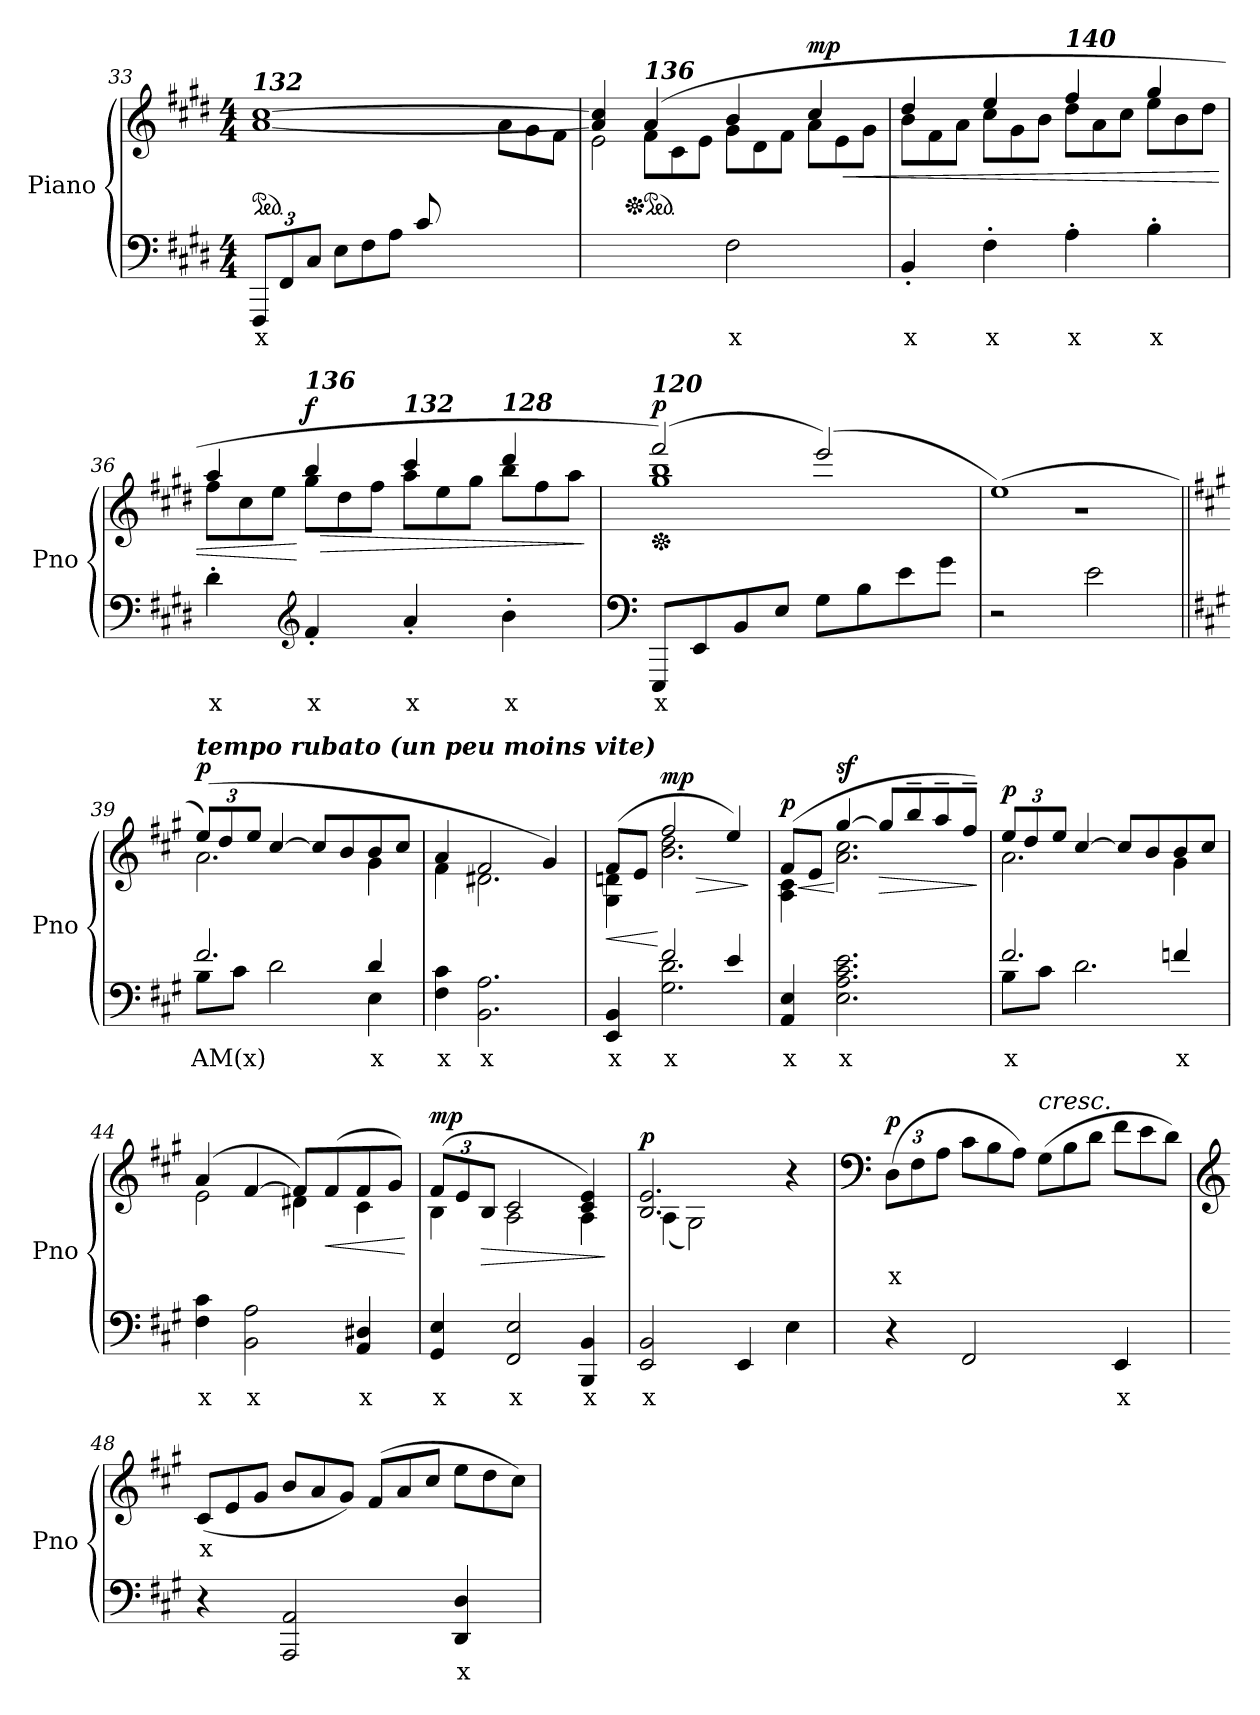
**kern	**text	**kern	**text	**dynam
*part1	*part1	*part1	*part1	*part1
*staff2	*staff2	*staff1	*staff1	*staff1/2
*I"Piano	*	*	*	*
*I'Pno	*	*	*	*
*clefF4	*	*clefG2	*	*
*k[f#c#g#d#]	*	*k[f#c#g#d#]	*	*
*M4/4	*	*M4/4	*	*
*Xbrackettup	*	*	*	*
=33	=33	=33	=33	=33
!	!LO:LY:b	!	!	!
*	*	*ped	*	*
*	*	*^	*	*
*	*	*	*^	*	*
!	!	!LO:TX:a:Bi:t=132	!	!	!	!
12FFF#/L	x	[1a [1cc#	2.ryy	12%7ryy	.	.
12FF#/	.	.	.	.	.	.
12C#/J	.	.	.	.	.	.
*Xtuplet	*	*	*	*	*	*
12E\L	.	.	.	.	.	.
12F#\	.	.	.	.	.	.
12A\J	.	.	.	.	.	.
12c#/L	.	.	.	.	.	.
6ryy	.	.	.	12e\	.	.
.	.	.	.	12f#\J	.	.
*	*	*	*Xtuplet	*	*	*
4ryy	.	.	12a\L	4ryy	.	.
.	.	.	12g#\	.	.	.
.	.	.	12f#\J	.	.	.
!!LO:PB:g=z	!!	!!
=34	=34	=34	=34	=34	=34	=34
2ryy	.	4a/] 4cc#/]	4ryy	(<2e\	.	.
*	*	*Xped	*	*	*	*
*	*	*ped	*	*	*	*
!	!	!LO:TX:a:Bi:t=136	!	!	!	!
.	.	(>4a/	12f#\L	.	.	.
.	.	.	12c#\	.	.	.
.	.	.	12e\J	.	.	.
!	!LO:LY:b	!	!	!	!	!
2F#\)	x	4b/	12g#\L	2ryy	.	.
.	.	.	12d#\	.	.	.
.	.	.	12f#\J	.	.	.
!	!	!	!	!	!	!LO:HP:b
!	!	!	!	!	!	!LO:DY:n=1:b
.	.	4cc#/	12a\L	.	.	< mp
.	.	.	12e\	.	.	.
.	.	.	12g#\J	.	.	.
*	*	*	*v	*v	*	*
=35	=35	=35	=35	=35	=35
!	!LO:LY:b	!	!	!	!
4BB'/	x	4dd#/	12b\L	.	.
.	.	.	12f#\	.	.
.	.	.	12a\J	.	.
!	!LO:LY:b	!	!	!	!
4F#'\	x	4ee/	12cc#\L	.	.
.	.	.	12g#\	.	.
.	.	.	12b\J	.	.
!	!	!LO:TX:a:Bi:t=140	!	!	!
!	!LO:LY:b	!	!	!	!
4A'\	x	4ff#/	12dd#\L	.	.
.	.	.	12a\	.	.
.	.	.	12cc#\J	.	.
!	!LO:LY:b	!	!	!	!
4B'\	x	4gg#/	12ee\L	.	.
.	.	.	12b\	.	.
.	.	.	12dd#\J	.	.
=36	=36	=36	=36	=36	=36
!	!LO:LY:b	!	!	!	!
4d#'\	x	4aa/	12ff#\L	.	.
.	.	.	12cc#\	.	.
.	.	.	12ee\J	.	.
*clefG2	*	*	*	*	*
!	!	!LO:TX:a:Bi:t=136	!	!	!
!	!LO:LY:b	!	!	!	!LO:HP:n=1:b
!	!	!	!	!	!LO:DY:n=1:b
4f#'/	x	4bb/	12gg#\L	.	[ > f
.	.	.	12dd#\	.	.
.	.	.	12ff#\J	.	.
!	!	!LO:TX:a:Bi:t=132	!	!	!
!	!LO:LY:b	!	!	!	!
4a'/	x	4ccc#/	12aa\L	.	.
.	.	.	12ee\	.	.
.	.	.	12gg#\J	.	.
!	!	!LO:TX:a:Bi:t=128	!	!	!
!	!LO:LY:b	!	!	!	!
4b'\	x	4ddd#/	12bb\L	.	.
.	.	.	12ff#\	.	.
.	.	.	12aa\J	.	.
*	*	*v	*v	*	*
.	.	.	.	]
=37	=37	=37	=37	=37
*clefF4	*	*	*	*
!	!LO:LY:b	!	!	!
*	*	*Xped	*	*
*	*	*^	*	*
!	!	!LO:TX:a:Bi:t=120	!	!	!
!	!	!	!	!	!LO:DY:b
8EEE/L	x	(>2fff#/)	1gg# 1bb	.	p
8EE/	.	.	.	.	.
8BB/	.	.	.	.	.
8E/J	.	.	.	.	.
8G#\L	.	(>2eee/)	.	.	.
8B\	.	.	.	.	.
8e\	.	.	.	.	.
8g#\J	.	.	.	.	.
!!LO:LB:g=z	!!
=38	=38	=38	=38	=38	=38
2r	.	(>1ee)	1r	.	.
2e\	.	.	.	.	.
=39||	=39||	=39||	=39||	=39||	=39||
*k[f#c#g#]	*	*k[f#c#g#]	*	*	*
*^	*	*	*	*	*
!	!	!LO:LY:b	!	!	!	!
*	*	*	*tuplet	*	*	*
*	*	*	*Xbrackettup	*	*	*
!	!	!	!LO:TX:a:Bi:t=tempo rubato (un peu moins vite)	!	!	!
!	!	!	!	!	!	!LO:DY:b
2.f#/	8B\L	AM(x)	(>12ee/L)	2.a\	.	p
.	.	.	12dd/	.	.	.
.	8c#\J	.	.	.	.	.
.	.	.	12ee/J	.	.	.
.	2d\	.	[4cc#/	.	.	.
.	.	.	8cc#/L]	.	.	.
.	.	.	8b/	.	.	.
!	!	!LO:LY:b	!	!	!	!
4d/	4E\	x	8b/	4g#\	.	.
.	.	.	8cc#/J	.	.	.
*v	*v	*	*	*	*	*
=40	=40	=40	=40	=40	=40
!	!LO:LY:b	!	!	!	!
4F#\ 4c#\	x	4a/	4f#\	.	.
!	!LO:LY:b	!	!	!	!
2.BB\ 2.A\	x	2f#/	2.d#X\	.	.
.	.	4g#/)	.	.	.
=41	=41	=41	=41	=41	=41
!	!LO:LY:b	!	!	!	!LO:HP:b
*^	*	*	*	*	*
4EE/ 4BB/	4ryy	x	(>8f#/L	4G#\ 4dn\	.	<
.	.	.	8e/J	.	.	.
!	!	!LO:LY:b	!	!	!	!LO:HP:n=1:b
!	!	!	!	!	!	!LO:DY:n=1:b
2f#/	2.G#\ 2.d\	x	2ff#/	2.b\ 2.dd\	.	[ > mp
4e/	.	.	4ee/)	.	.	.
*v	*v	*	*	*	*	*
*	*	*v	*v	*	*
.	.	.	.	]
=42	=42	=42	=42	=42
!	!LO:LY:b	!	!	!LO:HP:b
*	*	*^	*	*
!	!	!	!	!	!LO:DY:n=1:b
4AA/ 4E/	x	(>8f#/L	4A\ 4c#\	.	< p
.	.	8e/J	.	.	.
!	!LO:LY:b	!	!	!	!LO:DY:n=2:b
2.E\ 2.A\ 2.c#\ 2.e\	x	[4gg#/	2.a\ 2.cc#\	.	[ sf
!	!	!	!	!	!LO:HP:b
.	.	8gg#/L]	.	.	>
.	.	8bb~/	.	.	.
.	.	8aa~/	.	.	.
.	.	8ff#~/J)	.	.	.
*	*	*v	*v	*	*
.	.	.	.	]
!!LO:PB:g=z
=43	=43	=43	=43	=43
*^	*	*	*	*
!	!	!LO:LY:b	!	!	!LO:DY:b
*	*	*	*^	*	*
2.f#/	8B\L	x	12ee/L	2.a\	.	p
.	.	.	12dd/	.	.	.
.	8c#\J	.	.	.	.	.
.	.	.	12ee/J	.	.	.
.	2.d\	.	[4cc#/	.	.	.
.	.	.	8cc#/L]	.	.	.
.	.	.	8b/	.	.	.
!	!	!LO:LY:b	!	!	!	!
4fn/	.	x	8b/	4g#\	.	.
.	.	.	8cc#/J	.	.	.
*v	*v	*	*	*	*	*
=44	=44	=44	=44	=44	=44
!	!LO:LY:b	!	!	!	!
4F#\ 4c#\	x	(>4a/	2e\	.	.
!	!LO:LY:b	!	!	!	!
2BB\ 2A\	x	[4f#/	.	.	.
.	.	8f#/L])	4d#X\	.	.
!	!	!	!	!	!LO:HP:b
.	.	(>8f#/	.	.	<
!	!LO:LY:b	!	!	!	!
4AA/ 4D#X/	x	8f#/	4c#\	.	.
.	.	8g#/J)	.	.	.
*	*	*v	*v	*	*
.	.	.	.	[
=45	=45	=45	=45	=45
!	!LO:LY:b	!	!	!LO:DY:b
*	*	*^	*	*
4GG#/ 4E/	x	(>12f#/L	4B\	.	mp
.	.	12e/	.	.	.
!	!	!	!	!	!LO:HP:b
.	.	12B/J	.	.	>
!	!LO:LY:b	!	!	!	!
2FF#/ 2E/	x	2c#/	2A\	.	.
!	!LO:LY:b	!	!	!	!
4BBB/ 4BB/	x	4c#/ 4e/)	4A\	.	.
*	*	*v	*v	*	*
.	.	.	.	]
=46	=46	=46	=46	=46
!	!LO:LY:b	!	!	!LO:DY:b
*	*	*^	*	*
2EE/ 2BB/	x	2.B/ 2.e/	(<4A\	.	p
.	.	.	2G#\)	.	.
4EE/	.	.	.	.	.
4E\	.	4r	4ryy	.	.
*	*	*v	*v	*	*
!!LO:LB:g=z
=47	=47	=47	=47	=47
*	*	*clefF4	*	*
*	*	*^	*	*
!	!	!LO:TX:a:Bi:t=mosso	!	!	!
!	!	!	!	!LO:LY:b	!LO:DY:b
*	*	*v	*v	*	*
4r	.	(>12D\L	x	p
.	.	12F#\	.	.
.	.	12A\J	.	.
*	*	*Xtuplet	*	*
2FF#/	.	12c#\L	.	.
.	.	12B\	.	.
.	.	12A\J)	.	.
!	!	!LO:TX:a:i:t=cresc.	!	!
.	.	(>12G#\L	.	.
.	.	12B\	.	.
.	.	12d\J	.	.
!	!LO:LY:b	!	!	!
4EE/	x	12f#\L	.	.
.	.	12e\	.	.
.	.	12d\J)	.	.
!!LO:LB:g=z
=48	=48	=48	=48	=48
*	*	*clefG2	*	*
!	!	!	!LO:LY:b	!
4r	.	(<12c#/L	x	.
.	.	12e/	.	.
.	.	12g#/J	.	.
2AAA/ 2AA/	.	12b/L	.	.
.	.	12a/	.	.
.	.	12g#/J)	.	.
.	.	(>12f#/L	.	.
.	.	12a/	.	.
.	.	12cc#/J	.	.
!	!LO:LY:b	!	!	!
4DD/ 4D/	x	12ee\L	.	.
.	.	12dd\	.	.
.	.	12cc#\J)	.	.
=	=	=	=	=
*-	*-	*-	*-	*-
